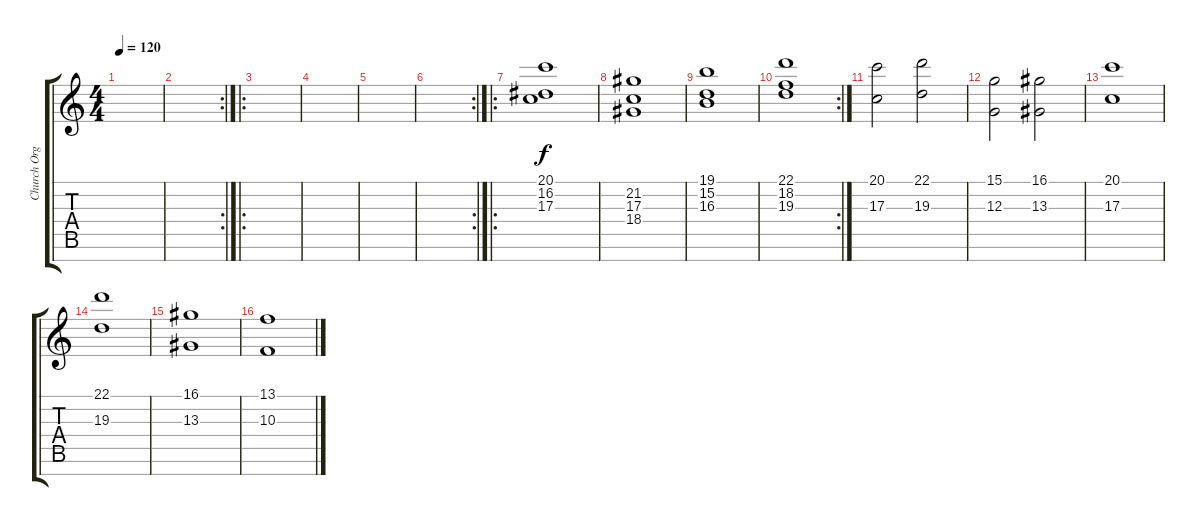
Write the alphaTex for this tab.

\track ("Church Organ, Strings" "Church Org") {instrument churchorgan}
\staff {score tabs}
\tuning (E4 B3 G3 D3 A2 E2 B1) {hide}
\ts (4 4)
\tempo 120
\clef g2
\ks c
|
\rc 2
|
\ro
|
|
|
\rc 2
|
\ro
(20.1 16.2 17.3).1 |
(21.2 17.3 18.4).1 |
(19.1 15.2 16.3).1 |
\rc 2
(22.1 18.2 19.3).1 |
(20.1 17.3).2 (22.1 19.3).2 |
(15.1 12.3).2 (16.1 13.3).2 |
(20.1 17.3).1{volume 12} |
(22.1 19.3).1 |
(16.1 13.3).1 |
(13.1 10.3).1
